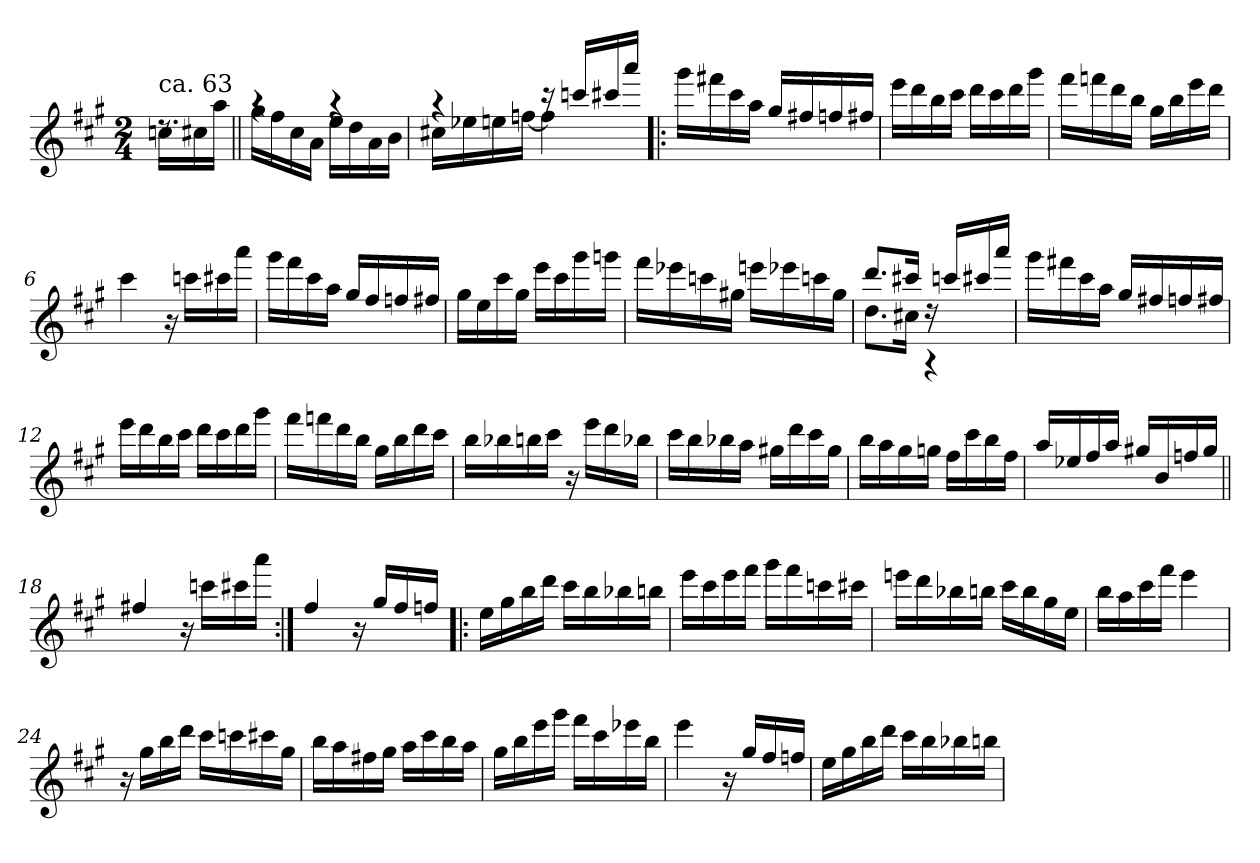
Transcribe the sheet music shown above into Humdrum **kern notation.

**kern
*part1
*staff1
*clefG2
*k[f#c#g#]
*A:
*M2/4
=
*^
!LO:TX:a:t=ca. 63	!
8.rdd	16ccn\LL
.	16cc#X\
.	16aa\JJ
=1||	=1||
4raa	16gg#\LL
.	16ff#\
.	16cc#\
.	16a\JJ
4raa	16ee\LL
.	16dd\
.	16a\
.	16b\JJ
=2	=2
4rgg	16cc#X\LL
.	16ee-X\
.	16een\
.	[<16ffn\JJ
16rbb	4ff\]
16cccn/LL	.
16ccc#X/	.
16aaa/JJ	.
*v	*v
=3!|:
16ggg#\LL
16fff#X\
16ccc#\
16aa\JJ
16gg#/LL
16ff#X/
16ffn/
16ff#X/JJ
=4
16eee\LL
16ddd\
16bb\
16ccc#\JJ
16ddd\LL
16ccc#\
16ddd\
16ggg#\JJ
!!LO:LB:g=z
=5
16fff#\LL
16fffn\
16ddd\
16bb\JJ
16gg#\LL
16bb\
16eee\
16ddd\JJ
=6
4ccc#\
16r
16cccn\LL
16ccc#X\
16aaa\JJ
=7
16ggg#\LL
16fff#\
16ccc#\
16aa\JJ
16gg#/LL
16ff#/
16ffn/
16ff#X/JJ
=8
16gg#\LL
16ee\
16ccc#\
16gg#\JJ
16eee\LL
16ccc#\
16ggg#\
16gggn\JJ
!!LO:LB:g=z
=9
16fff#\LL
16eee-X\
16cccn\
16gg#X\JJ
16eeen\LL
16eee-X\
16cccn\
16gg#\JJ
=10
*^
8.ddd/L	8.dd\L
16ccc#X/Jk	16cc#X\Jk
16rdd	4rG
16cccn/LL	.
16ccc#X/	.
16aaa/JJ	.
*v	*v
=11
16ggg#\LL
16fff#X\
16ccc#\
16aa\JJ
16gg#/LL
16ff#X/
16ffn/
16ff#X/JJ
=12
16eee\LL
16ddd\
16bb\
16ccc#\JJ
16ddd\LL
16ccc#\
16ddd\
16ggg#\JJ
!!LO:LB:g=z
=13
16fff#\LL
16fffn\
16ddd\
16bb\JJ
16gg#\LL
16bb\
16ddd\
16ccc#\JJ
=14
16bb\LL
16bb-X\
16bbn\
16ccc#\JJ
16r
16eee\LL
16ddd\
16bb-X\JJ
=15
16ccc#\LL
16bb\
16bb-X\
16aa\JJ
16gg#X\LL
16ddd\
16ccc#\
16gg#\JJ
=16
16bb\LL
16aa\
16gg#\
16ggn\JJ
16ff#\LL
16ccc#\
16bb\
16ff#\JJ
!!LO:LB:g=z
=17
16aa/LL
16ee-X/
16ff#/
16aa/JJ
16gg#X/LL
16b/
16ffn/
16gg#/JJ
=18||
4ff#X/
16r
16cccn\LL
16ccc#X\
16aaa\JJ
=19:|!
4ff#/
16r
16gg#/LL
16ff#/
16ffn/JJ
=20!|:
16ee\LL
16gg#\
16bb\
16ddd\JJ
16ccc#\LL
16bb\
16bb-X\
16bbn\JJ
!!LO:LB:g=z
=21
16eee\LL
16ccc#\
16eee\
16fff#\JJ
16ggg#\LL
16fff#\
16cccn\
16ccc#X\JJ
=22
16eeen\LL
16ddd\
16bb-X\
16bbn\JJ
16ccc#\LL
16bb\
16gg#\
16ee\JJ
=23
16bb\LL
16aa\
16ccc#\
16fff#\JJ
4eee\
=24
16r
16gg#\LL
16bb\
16ddd\JJ
16ccc#\LL
16cccn\
16ccc#X\
16gg#\JJ
=25
16bb\LL
16aa\
16ff#X\
16gg#\JJ
16aa\LL
16ccc#\
16bb\
16aa\JJ
!!LO:LB:g=z
=26
16gg#\LL
16bb\
16eee\
16ggg#\JJ
16fff#\LL
16ccc#\
16eee-X\
16bb\JJ
=27
4eee\
16r
16gg#/LL
16ff#/
16ffn/JJ
=28
16ee\LL
16gg#\
16bb\
16ddd\JJ
16ccc#\LL
16bb\
16bb-X\
16bbn\JJ
=
*-
